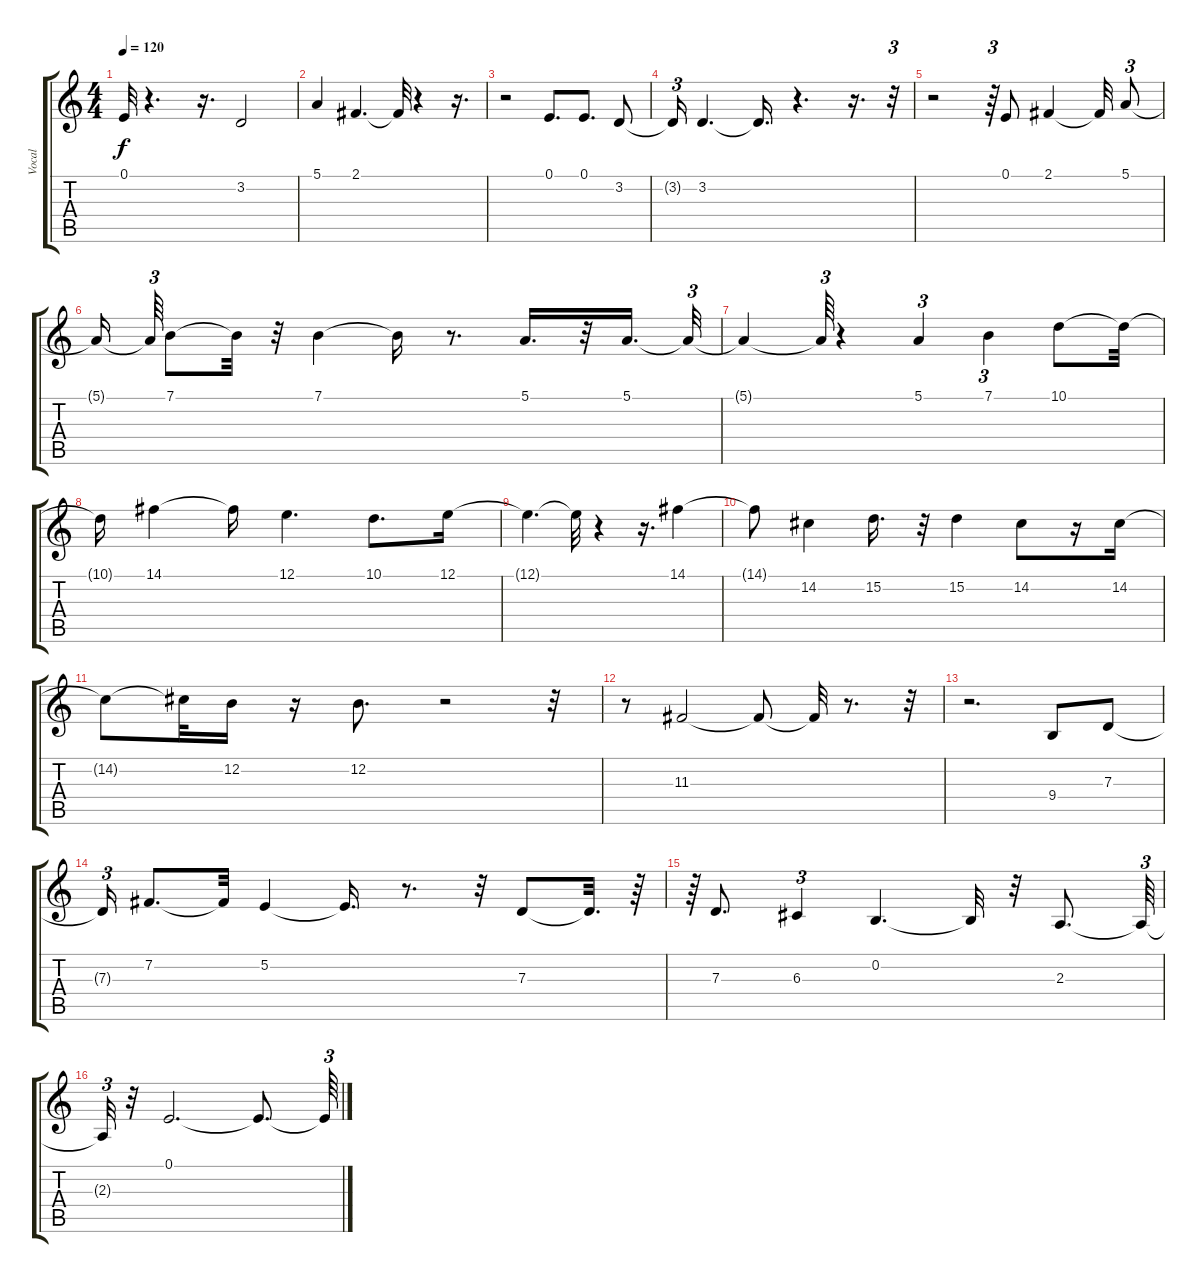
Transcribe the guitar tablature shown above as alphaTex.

\track ("Vocal" "Vocal") {instrument voiceoohs}
\staff {score tabs}
\tuning (E4 B3 G3 D3 A2 E2) {hide}
\ts (4 4)
\tempo 120
\clef g2
\ks c
0.1{t}.32{dy f} r.4{d} r.16{d} 3.2.2 |
5.1.4 2.1.4{d} 2.1{t}.32 r.4 r.16{d} |
r.2 0.1.8{d} 0.1.8{d} 3.2.8 |
3.2{t}.16{tu (3 2)} 3.2.4{d} 3.2{t}.16{d} r.4{d} r.16{d} r.32{tu (3 2)} |
r.2 r.64{tu (3 2)} 0.1.8 2.1.4 2.1{t}.32 5.1.8{tu (3 2)} |
5.1{t}.16{beam splitsecondary} 5.1{t}.64{tu (3 2)} 7.1.8 7.1{t}.32 r.32 7.1.4 7.1{t}.16 r.8{d} 5.1.16{d} r.32 5.1.16{d} 5.1{t}.32{tu (3 2)} |
5.1{t}.4 5.1{t}.64{tu (3 2)} r.4 5.1.4{tu (3 2)} 7.1.4{tu (3 2)} 10.1.8 10.1{t}.32 |
10.1{t}.16 14.1.4 14.1{t}.16 12.1.4{d} 10.1.8{d} 12.1.16 |
12.1{t}.4{d} 12.1{t}.32 r.4 r.16{d} 14.1.4 |
14.1{t}.8 14.2.4 15.2.16{d} r.32 15.2.4 14.2.8 r.16 14.2.16 |
14.2{t}.8 14.2{t}.32 12.2.16 r.16 12.2.8{d} r.2 r.32 |
r.8 11.3.2 11.3{t}.8 11.3{t}.32 r.8{d} r.32 |
r.2{d} 9.4.8 7.3.8 |
7.3{t}.16{tu (3 2)} 7.2.8{d} 7.2{t}.32 5.2.4 5.2{t}.16{d} r.8{d} r.32 7.3.8 7.3{t}.32{d} r.64 |
r.64{tu (3 2)} 7.3.8{d} 6.3.4{tu (3 2)} 0.2.4{d} 0.2{t}.32 r.32 2.3.8{d} 2.3{t}.64{tu (3 2)} |
2.3{t}.32{tu (3 2)} r.32 0.1.2{d} 0.1{t}.8{d} 0.1{t}.64{tu (3 2)}
